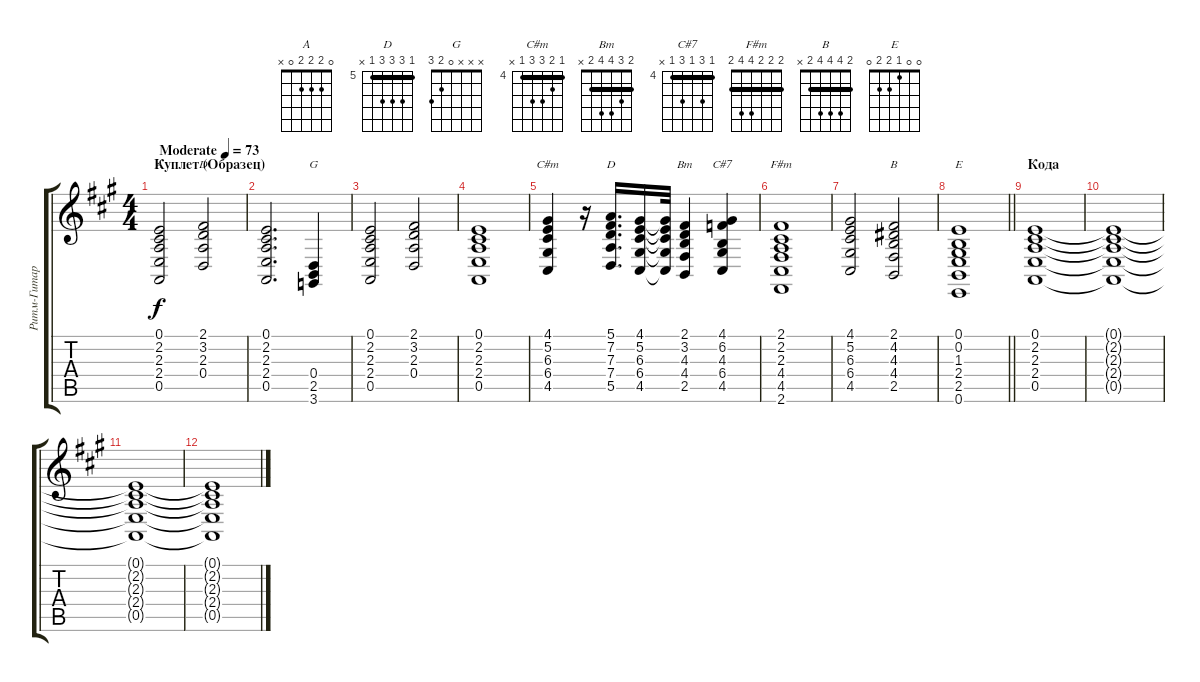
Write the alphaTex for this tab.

\track ("Ритм-Гитара" "Ритм-Гитар") {instrument orchestralharp}
\staff {score tabs}
\tuning (E4 B3 G3 D3 A2 E2) {hide}
\chord ("A" 0 2 2 2 0 x)
\chord ("D" 2 3 2 0 x x) {barre 2}
\chord ("G" x x x 0 2 3)
\chord ("C#m" 4 5 6 6 4 x) {firstfret 4 barre 4}
\chord ("D" 5 7 7 7 5 x) {firstfret 5 barre 5}
\chord ("Bm" 2 3 4 4 2 x) {barre 2}
\chord ("C#7" 4 6 4 6 4 x) {firstfret 4 barre 4}
\chord ("F#m" 2 2 2 4 4 2) {barre 2}
\chord ("B" 2 4 4 4 2 x) {barre 2}
\chord ("E" 0 0 1 2 2 0)
\ts (4 4)
\section ("" "Куплет (Образец)")
\tempo (73 "Moderate")
\clef g2
\ks a
(0.1 2.2 2.3 2.4 0.5).2{ch "A" dy f instrument orchestralharp} (2.1 3.2 2.3 0.4).2{ch "D"} |
(0.1 2.2 2.3 2.4 0.5).2{d} (0.4 2.5 3.6).4{ch "G"} |
(0.1 2.2 2.3 2.4 0.5).2 (2.1 3.2 2.3 0.4).2 |
(0.1 2.2 2.3 2.4 0.5).1 |
(4.1 5.2 6.3 6.4 4.5).4{ch "C#m"} r.16 (5.1 7.2 7.3 7.4 5.5).16{d ch "D"} (4.1 5.2 6.3 6.4 4.5).16 (4.1{t} 5.2{t} 6.3{t} 6.4{t} 4.5{t}).32 (2.1 3.2 4.3 4.4 2.5).4{ch "Bm"} (4.1 6.2 4.3 6.4 4.5).4{ch "C#7"} |
(2.1 2.2 2.3 4.4 4.5 2.6).1{ch "F#m"} |
(4.1 5.2 6.3 6.4 4.5).2 (2.1 4.2 4.3 4.4 2.5).2{ch "B"} |
\barLineRight lightlight
(0.1 0.2 1.3 2.4 2.5 0.6).1{ch "E"} |
\section ("" "Кода")
(0.1 2.2 2.3 2.4 0.5).1 |
(0.1{t} 2.2{t} 2.3{t} 2.4{t} 0.5{t}).1 |
(0.1{t} 2.2{t} 2.3{t} 2.4{t} 0.5{t}).1 |
(0.1{t} 2.2{t} 2.3{t} 2.4{t} 0.5{t}).1
